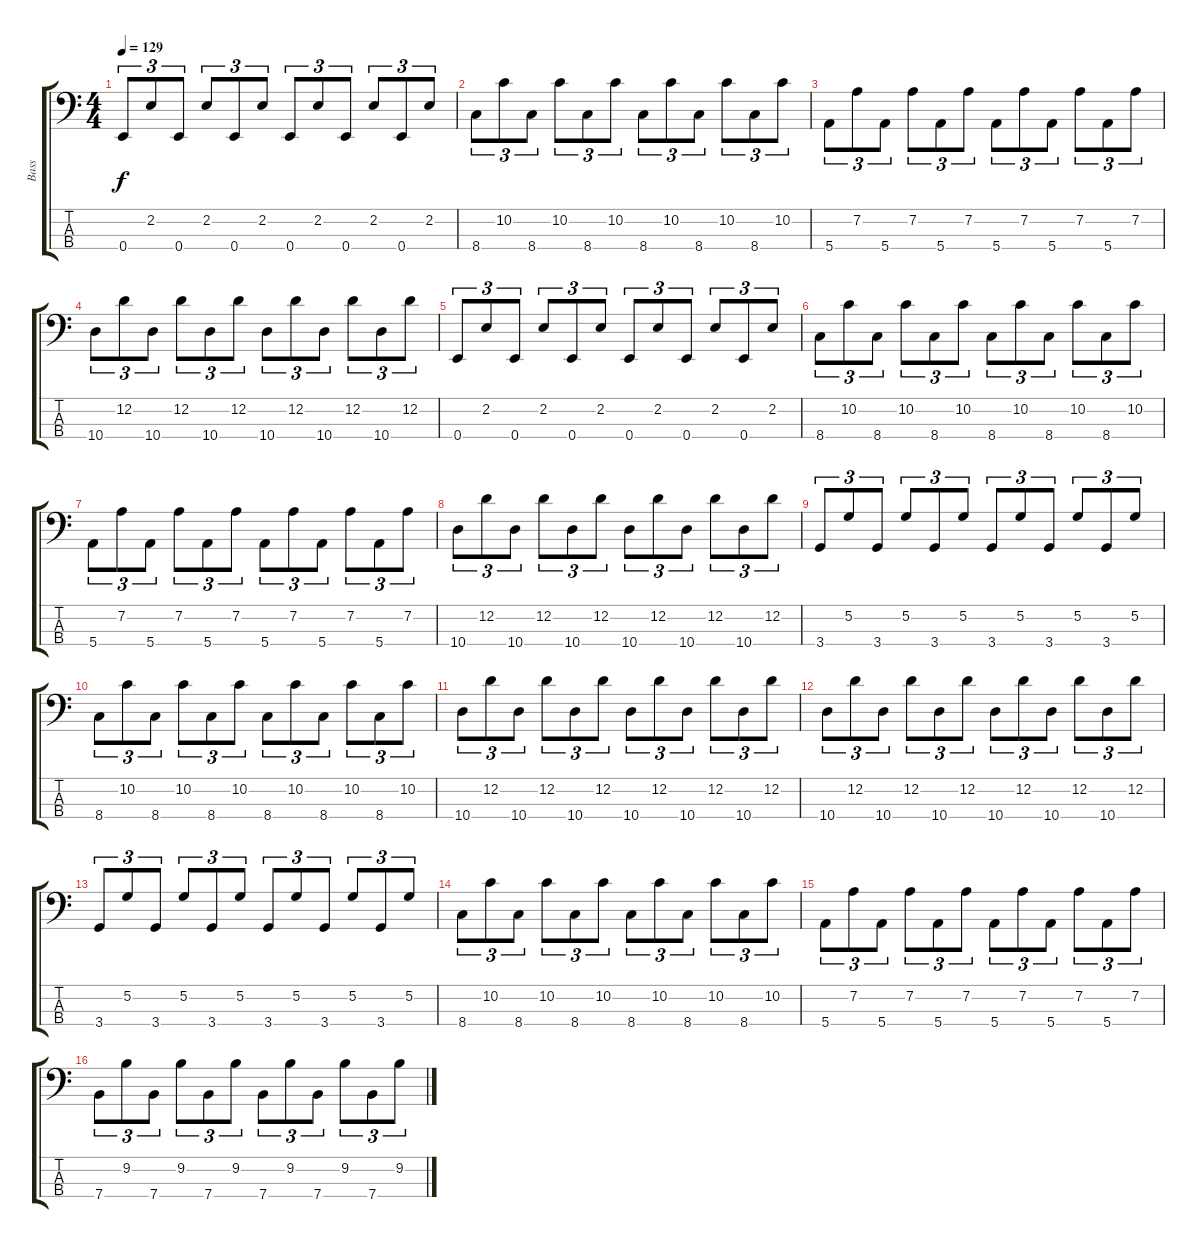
\track ("Bass" "Bass") {instrument electricbassfinger}
\staff {score tabs}
\tuning (G2 D2 A1 E1) {hide}
\ts (4 4)
\tempo 129
\clef f4
\ks c
0.4.8{tu (3 2) dy f} 2.2.8{tu (3 2)} 0.4.8{tu (3 2)} 2.2.8{tu (3 2)} 0.4.8{tu (3 2)} 2.2.8{tu (3 2)} 0.4.8{tu (3 2)} 2.2.8{tu (3 2)} 0.4.8{tu (3 2)} 2.2.8{tu (3 2)} 0.4.8{tu (3 2)} 2.2.8{tu (3 2)} |
8.4.8{tu (3 2)} 10.2.8{tu (3 2)} 8.4.8{tu (3 2)} 10.2.8{tu (3 2)} 8.4.8{tu (3 2)} 10.2.8{tu (3 2)} 8.4.8{tu (3 2)} 10.2.8{tu (3 2)} 8.4.8{tu (3 2)} 10.2.8{tu (3 2)} 8.4.8{tu (3 2)} 10.2.8{tu (3 2)} |
5.4.8{tu (3 2)} 7.2.8{tu (3 2)} 5.4.8{tu (3 2)} 7.2.8{tu (3 2)} 5.4.8{tu (3 2)} 7.2.8{tu (3 2)} 5.4.8{tu (3 2)} 7.2.8{tu (3 2)} 5.4.8{tu (3 2)} 7.2.8{tu (3 2)} 5.4.8{tu (3 2)} 7.2.8{tu (3 2)} |
10.4.8{tu (3 2)} 12.2.8{tu (3 2)} 10.4.8{tu (3 2)} 12.2.8{tu (3 2)} 10.4.8{tu (3 2)} 12.2.8{tu (3 2)} 10.4.8{tu (3 2)} 12.2.8{tu (3 2)} 10.4.8{tu (3 2)} 12.2.8{tu (3 2)} 10.4.8{tu (3 2)} 12.2.8{tu (3 2)} |
0.4.8{tu (3 2)} 2.2.8{tu (3 2)} 0.4.8{tu (3 2)} 2.2.8{tu (3 2)} 0.4.8{tu (3 2)} 2.2.8{tu (3 2)} 0.4.8{tu (3 2)} 2.2.8{tu (3 2)} 0.4.8{tu (3 2)} 2.2.8{tu (3 2)} 0.4.8{tu (3 2)} 2.2.8{tu (3 2)} |
8.4.8{tu (3 2)} 10.2.8{tu (3 2)} 8.4.8{tu (3 2)} 10.2.8{tu (3 2)} 8.4.8{tu (3 2)} 10.2.8{tu (3 2)} 8.4.8{tu (3 2)} 10.2.8{tu (3 2)} 8.4.8{tu (3 2)} 10.2.8{tu (3 2)} 8.4.8{tu (3 2)} 10.2.8{tu (3 2)} |
5.4.8{tu (3 2)} 7.2.8{tu (3 2)} 5.4.8{tu (3 2)} 7.2.8{tu (3 2)} 5.4.8{tu (3 2)} 7.2.8{tu (3 2)} 5.4.8{tu (3 2)} 7.2.8{tu (3 2)} 5.4.8{tu (3 2)} 7.2.8{tu (3 2)} 5.4.8{tu (3 2)} 7.2.8{tu (3 2)} |
10.4.8{tu (3 2)} 12.2.8{tu (3 2)} 10.4.8{tu (3 2)} 12.2.8{tu (3 2)} 10.4.8{tu (3 2)} 12.2.8{tu (3 2)} 10.4.8{tu (3 2)} 12.2.8{tu (3 2)} 10.4.8{tu (3 2)} 12.2.8{tu (3 2)} 10.4.8{tu (3 2)} 12.2.8{tu (3 2)} |
3.4.8{tu (3 2)} 5.2.8{tu (3 2)} 3.4.8{tu (3 2)} 5.2.8{tu (3 2)} 3.4.8{tu (3 2)} 5.2.8{tu (3 2)} 3.4.8{tu (3 2)} 5.2.8{tu (3 2)} 3.4.8{tu (3 2)} 5.2.8{tu (3 2)} 3.4.8{tu (3 2)} 5.2.8{tu (3 2)} |
8.4.8{tu (3 2)} 10.2.8{tu (3 2)} 8.4.8{tu (3 2)} 10.2.8{tu (3 2)} 8.4.8{tu (3 2)} 10.2.8{tu (3 2)} 8.4.8{tu (3 2)} 10.2.8{tu (3 2)} 8.4.8{tu (3 2)} 10.2.8{tu (3 2)} 8.4.8{tu (3 2)} 10.2.8{tu (3 2)} |
10.4.8{tu (3 2)} 12.2.8{tu (3 2)} 10.4.8{tu (3 2)} 12.2.8{tu (3 2)} 10.4.8{tu (3 2)} 12.2.8{tu (3 2)} 10.4.8{tu (3 2)} 12.2.8{tu (3 2)} 10.4.8{tu (3 2)} 12.2.8{tu (3 2)} 10.4.8{tu (3 2)} 12.2.8{tu (3 2)} |
10.4.8{tu (3 2)} 12.2.8{tu (3 2)} 10.4.8{tu (3 2)} 12.2.8{tu (3 2)} 10.4.8{tu (3 2)} 12.2.8{tu (3 2)} 10.4.8{tu (3 2)} 12.2.8{tu (3 2)} 10.4.8{tu (3 2)} 12.2.8{tu (3 2)} 10.4.8{tu (3 2)} 12.2.8{tu (3 2)} |
3.4.8{tu (3 2)} 5.2.8{tu (3 2)} 3.4.8{tu (3 2)} 5.2.8{tu (3 2)} 3.4.8{tu (3 2)} 5.2.8{tu (3 2)} 3.4.8{tu (3 2)} 5.2.8{tu (3 2)} 3.4.8{tu (3 2)} 5.2.8{tu (3 2)} 3.4.8{tu (3 2)} 5.2.8{tu (3 2)} |
8.4.8{tu (3 2)} 10.2.8{tu (3 2)} 8.4.8{tu (3 2)} 10.2.8{tu (3 2)} 8.4.8{tu (3 2)} 10.2.8{tu (3 2)} 8.4.8{tu (3 2)} 10.2.8{tu (3 2)} 8.4.8{tu (3 2)} 10.2.8{tu (3 2)} 8.4.8{tu (3 2)} 10.2.8{tu (3 2)} |
5.4.8{tu (3 2)} 7.2.8{tu (3 2)} 5.4.8{tu (3 2)} 7.2.8{tu (3 2)} 5.4.8{tu (3 2)} 7.2.8{tu (3 2)} 5.4.8{tu (3 2)} 7.2.8{tu (3 2)} 5.4.8{tu (3 2)} 7.2.8{tu (3 2)} 5.4.8{tu (3 2)} 7.2.8{tu (3 2)} |
7.4.8{tu (3 2)} 9.2.8{tu (3 2)} 7.4.8{tu (3 2)} 9.2.8{tu (3 2)} 7.4.8{tu (3 2)} 9.2.8{tu (3 2)} 7.4.8{tu (3 2)} 9.2.8{tu (3 2)} 7.4.8{tu (3 2)} 9.2.8{tu (3 2)} 7.4.8{tu (3 2)} 9.2.8{tu (3 2)}
